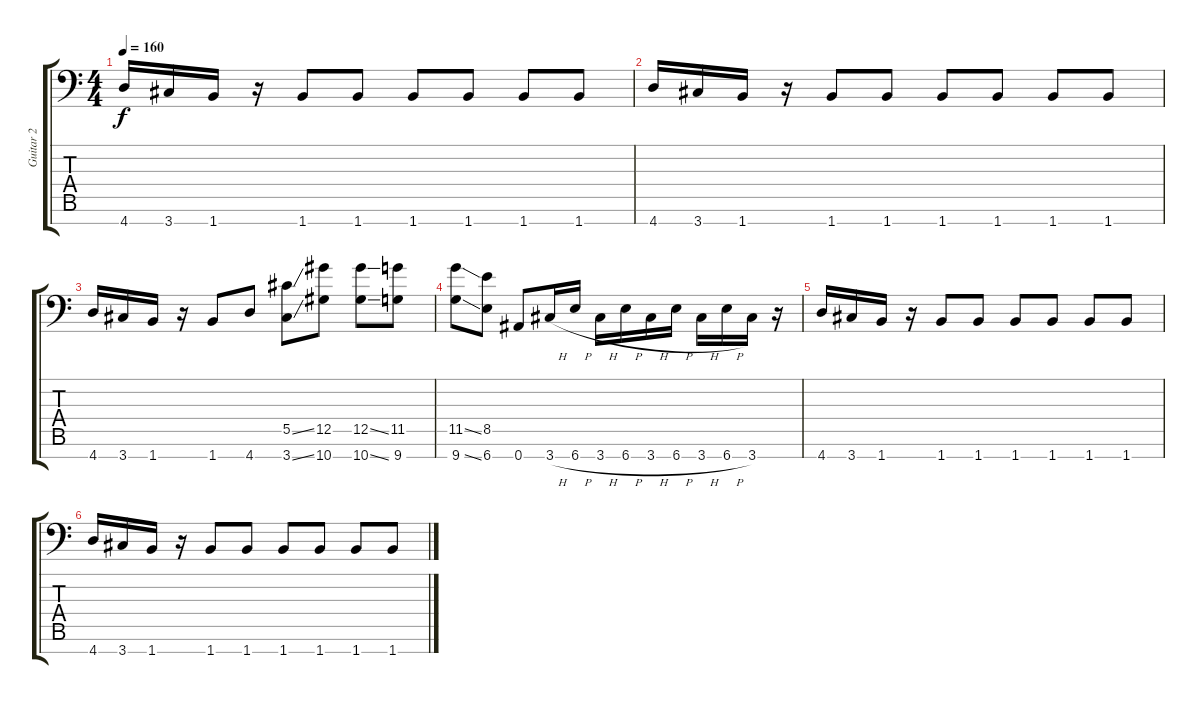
\track ("Guitar 2" "Guitar 2") {instrument distortionguitar}
\staff {score tabs}
\tuning (Eb4 Bb3 Gb3 Db3 Ab2 Eb2 Bb1) {hide}
\ts (4 4)
\tempo 160
\clef f4
\ks c
4.7.16{dy f} 3.7.16 1.7.16 r.16 1.7.8 1.7.8 1.7.8 1.7.8 1.7.8 1.7.8 |
4.7.16 3.7.16 1.7.16 r.16 1.7.8 1.7.8 1.7.8 1.7.8 1.7.8 1.7.8 |
4.7.16 3.7.16 1.7.16 r.16 1.7.8 4.7.8 (5.5{ss} 3.7{ss}).8 (12.5 10.7).8 (12.5{ss} 10.7{ss}).8 (11.5 9.7).8 |
(11.5{ss} 9.7{ss}).8 (8.5 6.7).8 0.7.8 3.7{h}.16 6.7{h}.16 3.7{h}.16 6.7{h}.16 3.7{h}.16 6.7{h}.16 3.7{h}.16 6.7{h}.16 3.7.16 r.16 |
4.7.16 3.7.16 1.7.16 r.16 1.7.8 1.7.8 1.7.8 1.7.8 1.7.8 1.7.8 |
4.7.16 3.7.16 1.7.16 r.16 1.7.8 1.7.8 1.7.8 1.7.8 1.7.8 1.7.8
